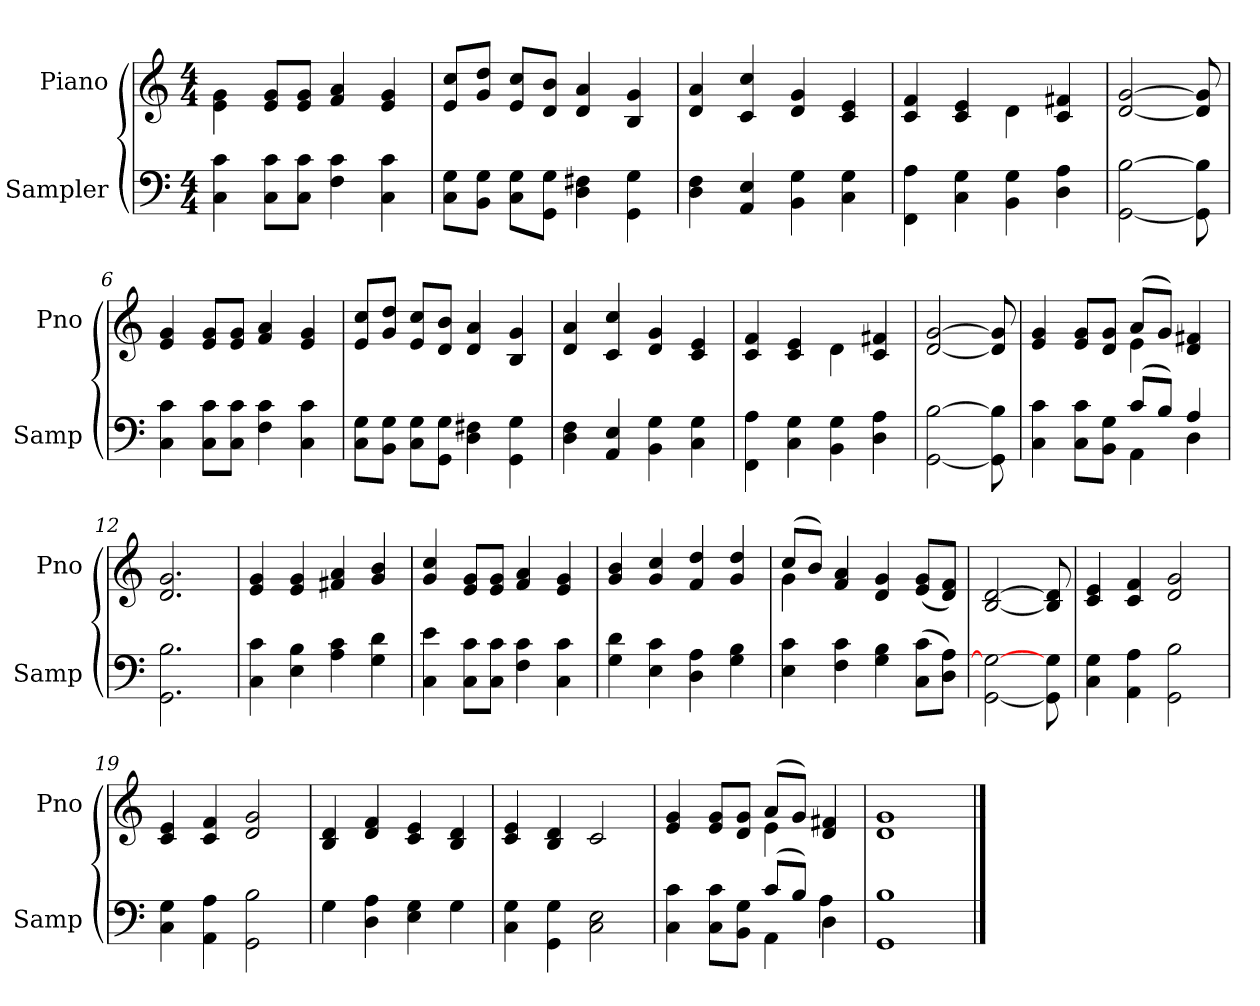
**kern	**kern
*part2	*part1
*staff2	*staff1
*I"Sampler	*I"Piano
*I'Samp	*I'Pno
*clefF4	*clefG2
*M4/4	*M4/4
=1	=1
4C\ 4c\	4e\ 4g\
8C\ 8c\L	8e/ 8g/L
8C\ 8c\J	8e/ 8g/J
4F\ 4c\	4f 4a
4C\ 4c\	4e 4g
=2	=2
8C\ 8G\L	8e/ 8cc/L
8BB\ 8G\J	8g/ 8dd/J
8C\ 8G\L	8e/ 8cc/L
8GG\ 8G\J	8d/ 8b/J
4D\ 4F#X\	4d/ 4a/
4GG\ 4G\	4B/ 4g/
=3	=3
4D\ 4F\	4d/ 4a/
4AA/ 4E/	4c/ 4cc/
4BB\ 4G\	4d/ 4g/
4C\ 4G\	4c/ 4e/
=4	=4
4FF\ 4A\	4c/ 4f/
4C\ 4G\	4c/ 4e/
4BB\ 4G\	4d\
4D\ 4A\	4c/ 4f#X/
=5	=5
[2GG\ [2B\	[2d/ [2g/
8GG\] 8B\]	8d/] 8g/]
=6	=6
4C\ 4c\	4e/ 4g/
8C\ 8c\L	8e/ 8g/L
8C\ 8c\J	8e/ 8g/J
4F\ 4c\	4f/ 4a/
4C\ 4c\	4e/ 4g/
=7	=7
8C\ 8G\L	8e/ 8cc/L
8BB\ 8G\J	8g/ 8dd/J
8C\ 8G\L	8e/ 8cc/L
8GG\ 8G\J	8d/ 8b/J
4D\ 4F#X\	4d/ 4a/
4GG\ 4G\	4B/ 4g/
=8	=8
4D\ 4F\	4d/ 4a/
4AA/ 4E/	4c/ 4cc/
4BB\ 4G\	4d/ 4g/
4C\ 4G\	4c/ 4e/
=9	=9
4FF\ 4A\	4c/ 4f/
4C\ 4G\	4c/ 4e/
4BB\ 4G\	4d\
4D\ 4A\	4c/ 4f#X/
=10	=10
[2GG\ [2B\	[2d/ [2g/
8GG\] 8B\]	8d/] 8g/]
=11	=11
*^	*^
4C\ 4c\	2ryy	4e/ 4g/	2ryy
8C\ 8c\L	.	8e/ 8g/L	.
8BB\ 8G\J	.	8d/ 8g/J	.
(8c/L	4AA	(8a/L	4e
8B/J)	.	8g/J)	.
4A/	4D	4d/ 4f#X/	4ryy
*v	*v	*	*
*	*v	*v
=12	=12
2.GG\ 2.B\	2.d/ 2.g/
=13	=13
4C\ 4c\	4e/ 4g/
4E\ 4B\	4e/ 4g/
4A\ 4c\	4f#X/ 4a/
4G\ 4d\	4g/ 4b/
=14	=14
4C\ 4e\	4g/ 4cc/
8C\ 8c\L	8e/ 8g/L
8C\ 8c\J	8e/ 8g/J
4F\ 4c\	4f/ 4a/
4C\ 4c\	4e/ 4g/
=15	=15
4G\ 4d\	4g/ 4b/
4E\ 4c\	4g/ 4cc/
4D\ 4A\	4f/ 4dd/
4G\ 4B\	4g/ 4dd/
=16	=16
*	*^
4E\ 4c\	(8cc/L	4g
.	8b/J)	.
4F\ 4c\	4f/ 4a/	2.ryy
4G\ 4B\	4d/ 4g/	.
(8C\ 8c\L	(8e/ 8g/L	.
8D\ 8A\J)	8d/ 8f/J)	.
*	*v	*v
=17	=17
[2GG\ 2G\_	[2B/ [2d/
8GG\] 8G\	8B/] 8d/]
=18	=18
4C\ 4G\	4c/ 4e/
4AA\ 4A\	4c/ 4f/
2GG\ 2B\	2d/ 2g/
=19	=19
4C\ 4G\	4c/ 4e/
4AA\ 4A\	4c/ 4f/
2GG\ 2B\	2d/ 2g/
=20	=20
4G\	4B/ 4d/
4D\ 4A\	4d/ 4f/
4E\ 4G\	4c/ 4e/
4G\	4B/ 4d/
=21	=21
4C\ 4G\	4c/ 4e/
4GG\ 4G\	4B/ 4d/
2C\ 2E\	2c/
=22	=22
*^	*^
4C\ 4c\	2ryy	4e/ 4g/	2ryy
8C\ 8c\L	.	8e/ 8g/L	.
8BB\ 8G\J	.	8d/ 8g/J	.
(8c/L	4AA	(8a/L	4e
8B/J)	.	8g/J)	.
4D\	4A	4d/ 4f#X/	4ryy
*v	*v	*	*
*	*v	*v
=23	=23
1GG/ 1B/	1d/ 1g/
==	==
*-	*-
